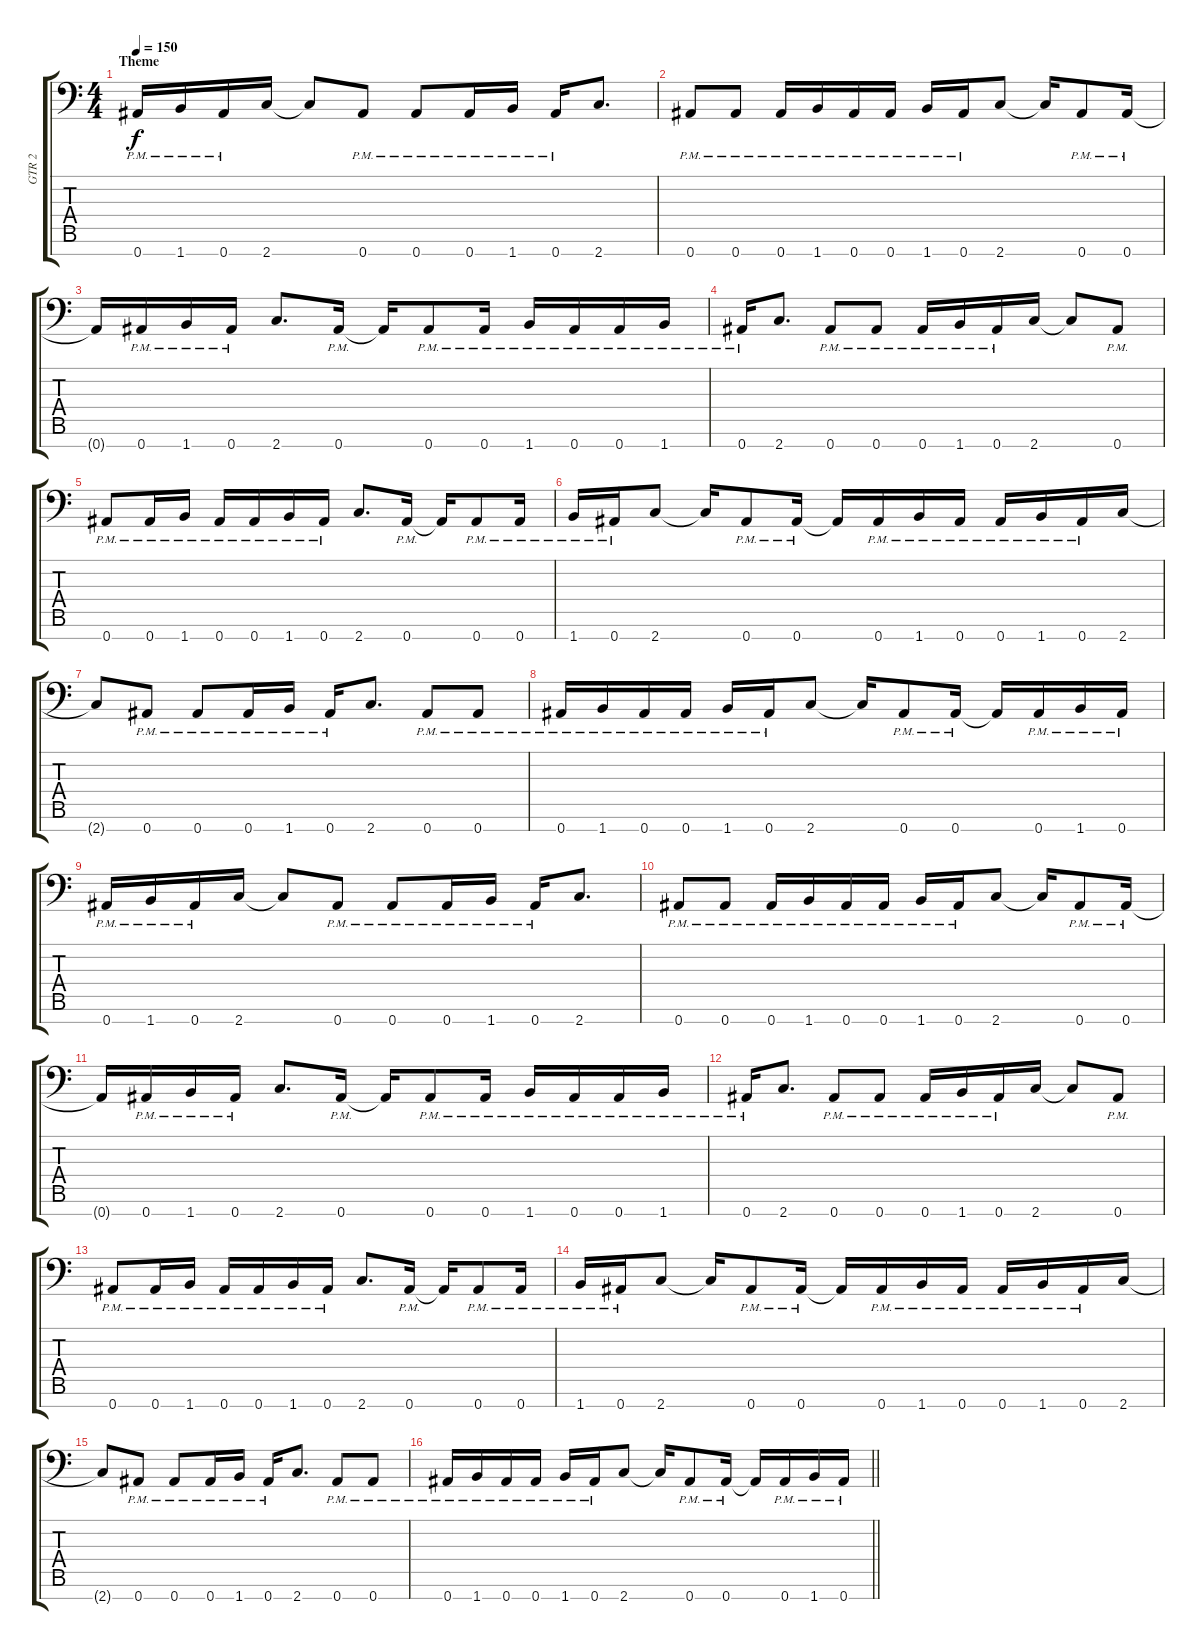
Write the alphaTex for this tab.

\track ("GTR 2" "GTR 2") {instrument distortionguitar}
\staff {score tabs}
\tuning (Eb4 Bb3 Gb3 Db3 Ab2 Eb2 Bb1) {hide}
\ts (4 4)
\section ("" "Theme")
\tempo 150
\clef f4
\ks c
0.7{pm}.16{dy f} 1.7{pm}.16 0.7{pm}.16 2.7.16 2.7{t}.8 0.7{pm}.8 0.7{pm}.8 0.7{pm}.16 1.7{pm}.16 0.7{pm}.16 2.7.8{d} |
0.7{pm}.8 0.7{pm}.8 0.7{pm}.16 1.7{pm}.16 0.7{pm}.16 0.7{pm}.16 1.7{pm}.16 0.7{pm}.16 2.7.8 2.7{t}.16 0.7{pm}.8 0.7{pm}.16 |
0.7{t}.16 0.7{pm}.16 1.7{pm}.16 0.7{pm}.16 2.7.8{d} 0.7{pm}.16 0.7{t}.16 0.7{pm}.8 0.7{pm}.16 1.7{pm}.16 0.7{pm}.16 0.7{pm}.16 1.7{pm}.16 |
0.7{pm}.16 2.7.8{d} 0.7{pm}.8 0.7{pm}.8 0.7{pm}.16 1.7{pm}.16 0.7{pm}.16 2.7.16 2.7{t}.8 0.7{pm}.8 |
0.7{pm}.8 0.7{pm}.16 1.7{pm}.16 0.7{pm}.16 0.7{pm}.16 1.7{pm}.16 0.7{pm}.16 2.7.8{d} 0.7{pm}.16 0.7{t}.16 0.7{pm}.8 0.7{pm}.16 |
1.7{pm}.16 0.7{pm}.16 2.7.8 2.7{t}.16 0.7{pm}.8 0.7{pm}.16 0.7{t}.16 0.7{pm}.16 1.7{pm}.16 0.7{pm}.16 0.7{pm}.16 1.7{pm}.16 0.7{pm}.16 2.7.16 |
2.7{t}.8 0.7{pm}.8 0.7{pm}.8 0.7{pm}.16 1.7{pm}.16 0.7{pm}.16 2.7.8{d} 0.7{pm}.8 0.7{pm}.8 |
0.7{pm}.16 1.7{pm}.16 0.7{pm}.16 0.7{pm}.16 1.7{pm}.16 0.7{pm}.16 2.7.8 2.7{t}.16 0.7{pm}.8 0.7{pm}.16 0.7{t}.16 0.7{pm}.16 1.7{pm}.16 0.7{pm}.16 |
0.7{pm}.16 1.7{pm}.16 0.7{pm}.16 2.7.16 2.7{t}.8 0.7{pm}.8 0.7{pm}.8 0.7{pm}.16 1.7{pm}.16 0.7{pm}.16 2.7.8{d} |
0.7{pm}.8 0.7{pm}.8 0.7{pm}.16 1.7{pm}.16 0.7{pm}.16 0.7{pm}.16 1.7{pm}.16 0.7{pm}.16 2.7.8 2.7{t}.16 0.7{pm}.8 0.7{pm}.16 |
0.7{t}.16 0.7{pm}.16 1.7{pm}.16 0.7{pm}.16 2.7.8{d} 0.7{pm}.16 0.7{t}.16 0.7{pm}.8 0.7{pm}.16 1.7{pm}.16 0.7{pm}.16 0.7{pm}.16 1.7{pm}.16 |
0.7{pm}.16 2.7.8{d} 0.7{pm}.8 0.7{pm}.8 0.7{pm}.16 1.7{pm}.16 0.7{pm}.16 2.7.16 2.7{t}.8 0.7{pm}.8 |
0.7{pm}.8 0.7{pm}.16 1.7{pm}.16 0.7{pm}.16 0.7{pm}.16 1.7{pm}.16 0.7{pm}.16 2.7.8{d} 0.7{pm}.16 0.7{t}.16 0.7{pm}.8 0.7{pm}.16 |
1.7{pm}.16 0.7{pm}.16 2.7.8 2.7{t}.16 0.7{pm}.8 0.7{pm}.16 0.7{t}.16 0.7{pm}.16 1.7{pm}.16 0.7{pm}.16 0.7{pm}.16 1.7{pm}.16 0.7{pm}.16 2.7.16 |
2.7{t}.8 0.7{pm}.8 0.7{pm}.8 0.7{pm}.16 1.7{pm}.16 0.7{pm}.16 2.7.8{d} 0.7{pm}.8 0.7{pm}.8 |
\barLineRight lightlight
0.7{pm}.16 1.7{pm}.16 0.7{pm}.16 0.7{pm}.16 1.7{pm}.16 0.7{pm}.16 2.7.8 2.7{t}.16 0.7{pm}.8 0.7{pm}.16 0.7{t}.16 0.7{pm}.16 1.7{pm}.16 0.7{pm}.16
